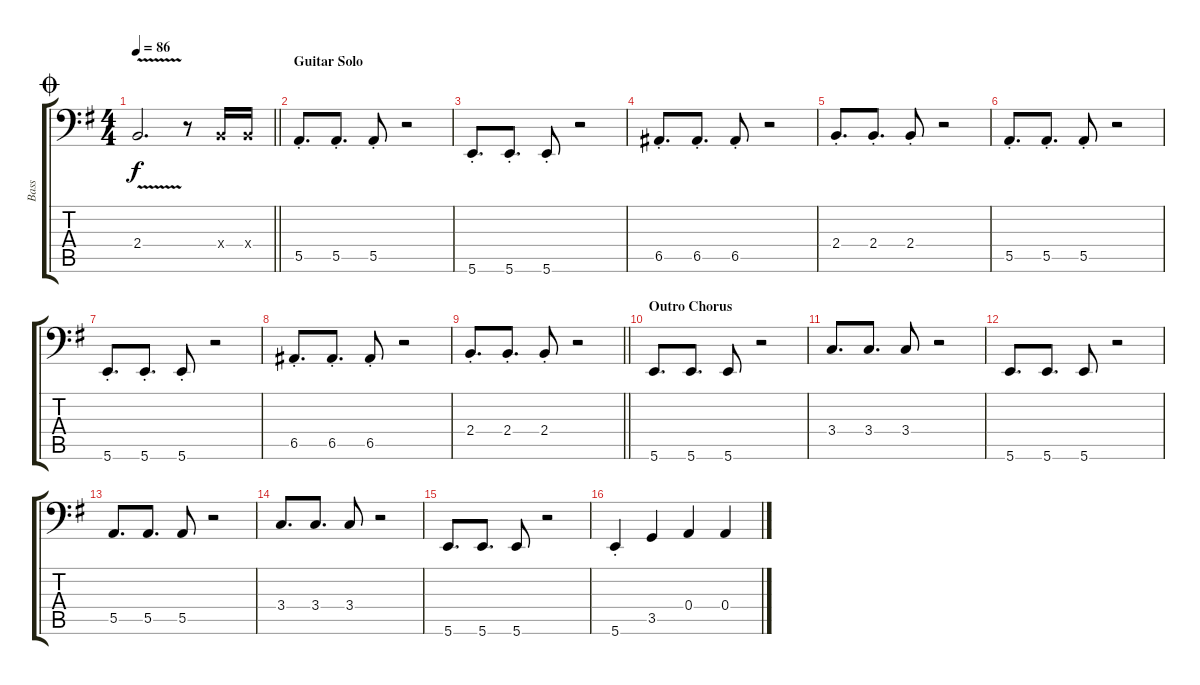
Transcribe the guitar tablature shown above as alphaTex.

\track ("Bass" "Bass") {instrument electricbassfinger}
\staff {score tabs}
\tuning (C3 G2 D2 A1 E1 B0) {hide}
\ts (4 4)
\jump coda
\tempo 86
\clef f4
\barLineRight lightlight
\ks g
2.4{v}.2{d dy f} r.8 2.4{x}.16 2.4{x}.16 |
\section ("" "Guitar Solo")
5.5{st}.8{d} 5.5{st}.8{d} 5.5{st}.8 r.2 |
5.6{st}.8{d} 5.6{st}.8{d} 5.6{st}.8 r.2 |
6.5{st}.8{d} 6.5{st}.8{d} 6.5{st}.8 r.2 |
2.4{st}.8{d} 2.4{st}.8{d} 2.4{st}.8 r.2 |
5.5{st}.8{d} 5.5{st}.8{d} 5.5{st}.8 r.2 |
5.6{st}.8{d} 5.6{st}.8{d} 5.6{st}.8 r.2 |
6.5{st}.8{d} 6.5{st}.8{d} 6.5{st}.8 r.2 |
\barLineRight lightlight
2.4{st}.8{d} 2.4{st}.8{d} 2.4{st}.8 r.2 |
\section ("" "Outro Chorus")
5.6.8{d} 5.6.8{d} 5.6.8 r.2 |
3.4.8{d} 3.4.8{d} 3.4.8 r.2 |
5.6.8{d} 5.6.8{d} 5.6.8 r.2 |
5.5.8{d} 5.5.8{d} 5.5.8 r.2 |
3.4.8{d} 3.4.8{d} 3.4.8 r.2 |
5.6.8{d} 5.6.8{d} 5.6.8 r.2 |
5.6{st}.4 3.5.4 0.4.4 0.4.4
